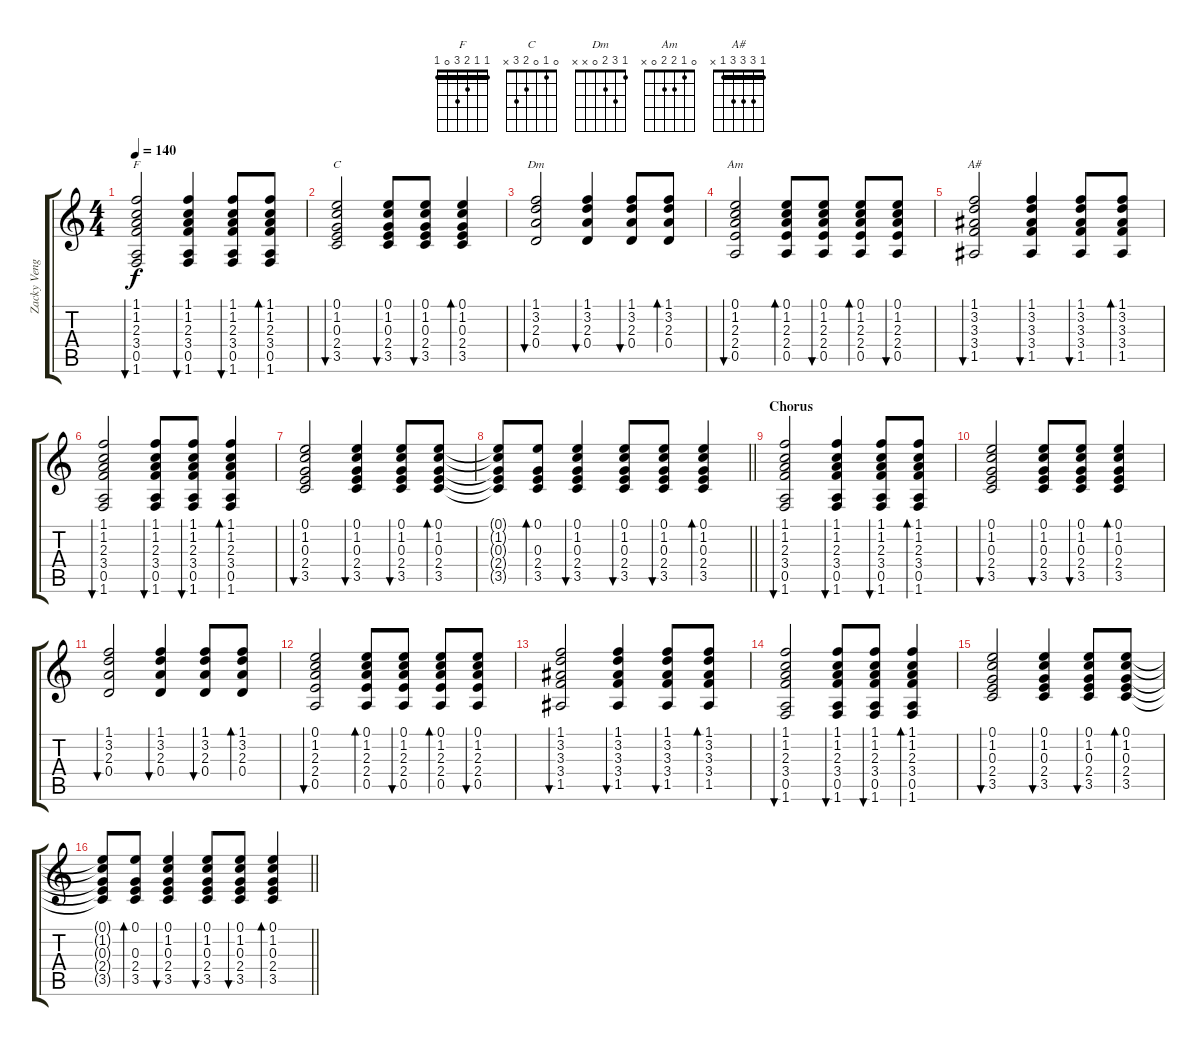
\track ("Zacky Vengeance (acoustic rythm)" "Zacky Veng") {instrument electricguitarclean}
\staff {score tabs}
\tuning (E4 B3 G3 D3 A2 E2) {hide}
\chord ("F" 1 1 2 3 0 1) {barre 1}
\chord ("C" 0 1 0 2 3 x)
\chord ("Dm" 1 3 2 0 x x)
\chord ("Am" 0 1 2 2 0 x)
\chord ("A#" 1 3 3 3 1 x) {barre 1}
\ts (4 4)
\tempo 140
\clef g2
\ks c
(1.1 1.2 2.3 3.4 0.5 1.6).2{bu 60 ch "F" dy f} (1.1 1.2 2.3 3.4 0.5 1.6).4{bu 60} (1.1 1.2 2.3 3.4 0.5 1.6).8{bu 60} (1.1 1.2 2.3 3.4 0.5 1.6).8{bd 60} |
(0.1 1.2 0.3 2.4 3.5).2{bu 60 ch "C"} (0.1 1.2 0.3 2.4 3.5).8{bu 60} (0.1 1.2 0.3 2.4 3.5).8{bu 60} (0.1 1.2 0.3 2.4 3.5).4{bd 60} |
(1.1 3.2 2.3 0.4).2{bu 60 ch "Dm"} (1.1 3.2 2.3 0.4).4{bu 60} (1.1 3.2 2.3 0.4).8{bu 60} (1.1 3.2 2.3 0.4).8{bd 60} |
(0.1 1.2 2.3 2.4 0.5).2{bu 60 ch "Am"} (0.1 1.2 2.3 2.4 0.5).8{bd 60} (0.1 1.2 2.3 2.4 0.5).8{bu 60} (0.1 1.2 2.3 2.4 0.5).8{bd 60} (0.1 1.2 2.3 2.4 0.5).8{bu 60} |
(1.1 3.2 3.3 3.4 1.5).2{bu 60 ch "A#"} (1.1 3.2 3.3 3.4 1.5).4{bu 60} (1.1 3.2 3.3 3.4 1.5).8{bu 60} (1.1 3.2 3.3 3.4 1.5).8{bd 60} |
(1.1 1.2 2.3 3.4 0.5 1.6).2{bu 60} (1.1 1.2 2.3 3.4 0.5 1.6).8{bu 60} (1.1 1.2 2.3 3.4 0.5 1.6).8{bu 60} (1.1 1.2 2.3 3.4 0.5 1.6).4{bd 60} |
(0.1 1.2 0.3 2.4 3.5).2{bu 60} (0.1 1.2 0.3 2.4 3.5).4{bu 60} (0.1 1.2 0.3 2.4 3.5).8{bu 60} (0.1 1.2 0.3 2.4 3.5).8{bd 60} |
\barLineRight lightlight
(0.1{t} 1.2{t} 0.3{t} 2.4{t} 3.5{t}).8 (0.1 0.3 2.4 3.5).8{bd 60} (0.1 1.2 0.3 2.4 3.5).4{bu 60} (0.1 1.2 0.3 2.4 3.5).8{bu 60} (0.1 1.2 0.3 2.4 3.5).8{bu 60} (0.1 1.2 0.3 2.4 3.5).4{bd 60} |
\section ("" "Chorus")
(1.1 1.2 2.3 3.4 0.5 1.6).2{bu 60} (1.1 1.2 2.3 3.4 0.5 1.6).4{bu 60} (1.1 1.2 2.3 3.4 0.5 1.6).8{bu 60} (1.1 1.2 2.3 3.4 0.5 1.6).8{bd 60} |
(0.1 1.2 0.3 2.4 3.5).2{bu 60} (0.1 1.2 0.3 2.4 3.5).8{bu 60} (0.1 1.2 0.3 2.4 3.5).8{bu 60} (0.1 1.2 0.3 2.4 3.5).4{bd 60} |
(1.1 3.2 2.3 0.4).2{bu 60} (1.1 3.2 2.3 0.4).4{bu 60} (1.1 3.2 2.3 0.4).8{bu 60} (1.1 3.2 2.3 0.4).8{bd 60} |
(0.1 1.2 2.3 2.4 0.5).2{bu 60} (0.1 1.2 2.3 2.4 0.5).8{bd 60} (0.1 1.2 2.3 2.4 0.5).8{bu 60} (0.1 1.2 2.3 2.4 0.5).8{bd 60} (0.1 1.2 2.3 2.4 0.5).8{bu 60} |
(1.1 3.2 3.3 3.4 1.5).2{bu 60} (1.1 3.2 3.3 3.4 1.5).4{bu 60} (1.1 3.2 3.3 3.4 1.5).8{bu 60} (1.1 3.2 3.3 3.4 1.5).8{bd 60} |
(1.1 1.2 2.3 3.4 0.5 1.6).2{bu 60} (1.1 1.2 2.3 3.4 0.5 1.6).8{bu 60} (1.1 1.2 2.3 3.4 0.5 1.6).8{bu 60} (1.1 1.2 2.3 3.4 0.5 1.6).4{bd 60} |
(0.1 1.2 0.3 2.4 3.5).2{bu 60} (0.1 1.2 0.3 2.4 3.5).4{bu 60} (0.1 1.2 0.3 2.4 3.5).8{bu 60} (0.1 1.2 0.3 2.4 3.5).8{bd 60} |
\barLineRight lightlight
(0.1{t} 1.2{t} 0.3{t} 2.4{t} 3.5{t}).8 (0.1 0.3 2.4 3.5).8{bd 60} (0.1 1.2 0.3 2.4 3.5).4{bu 60} (0.1 1.2 0.3 2.4 3.5).8{bu 60} (0.1 1.2 0.3 2.4 3.5).8{bu 60} (0.1 1.2 0.3 2.4 3.5).4{bd 60}
